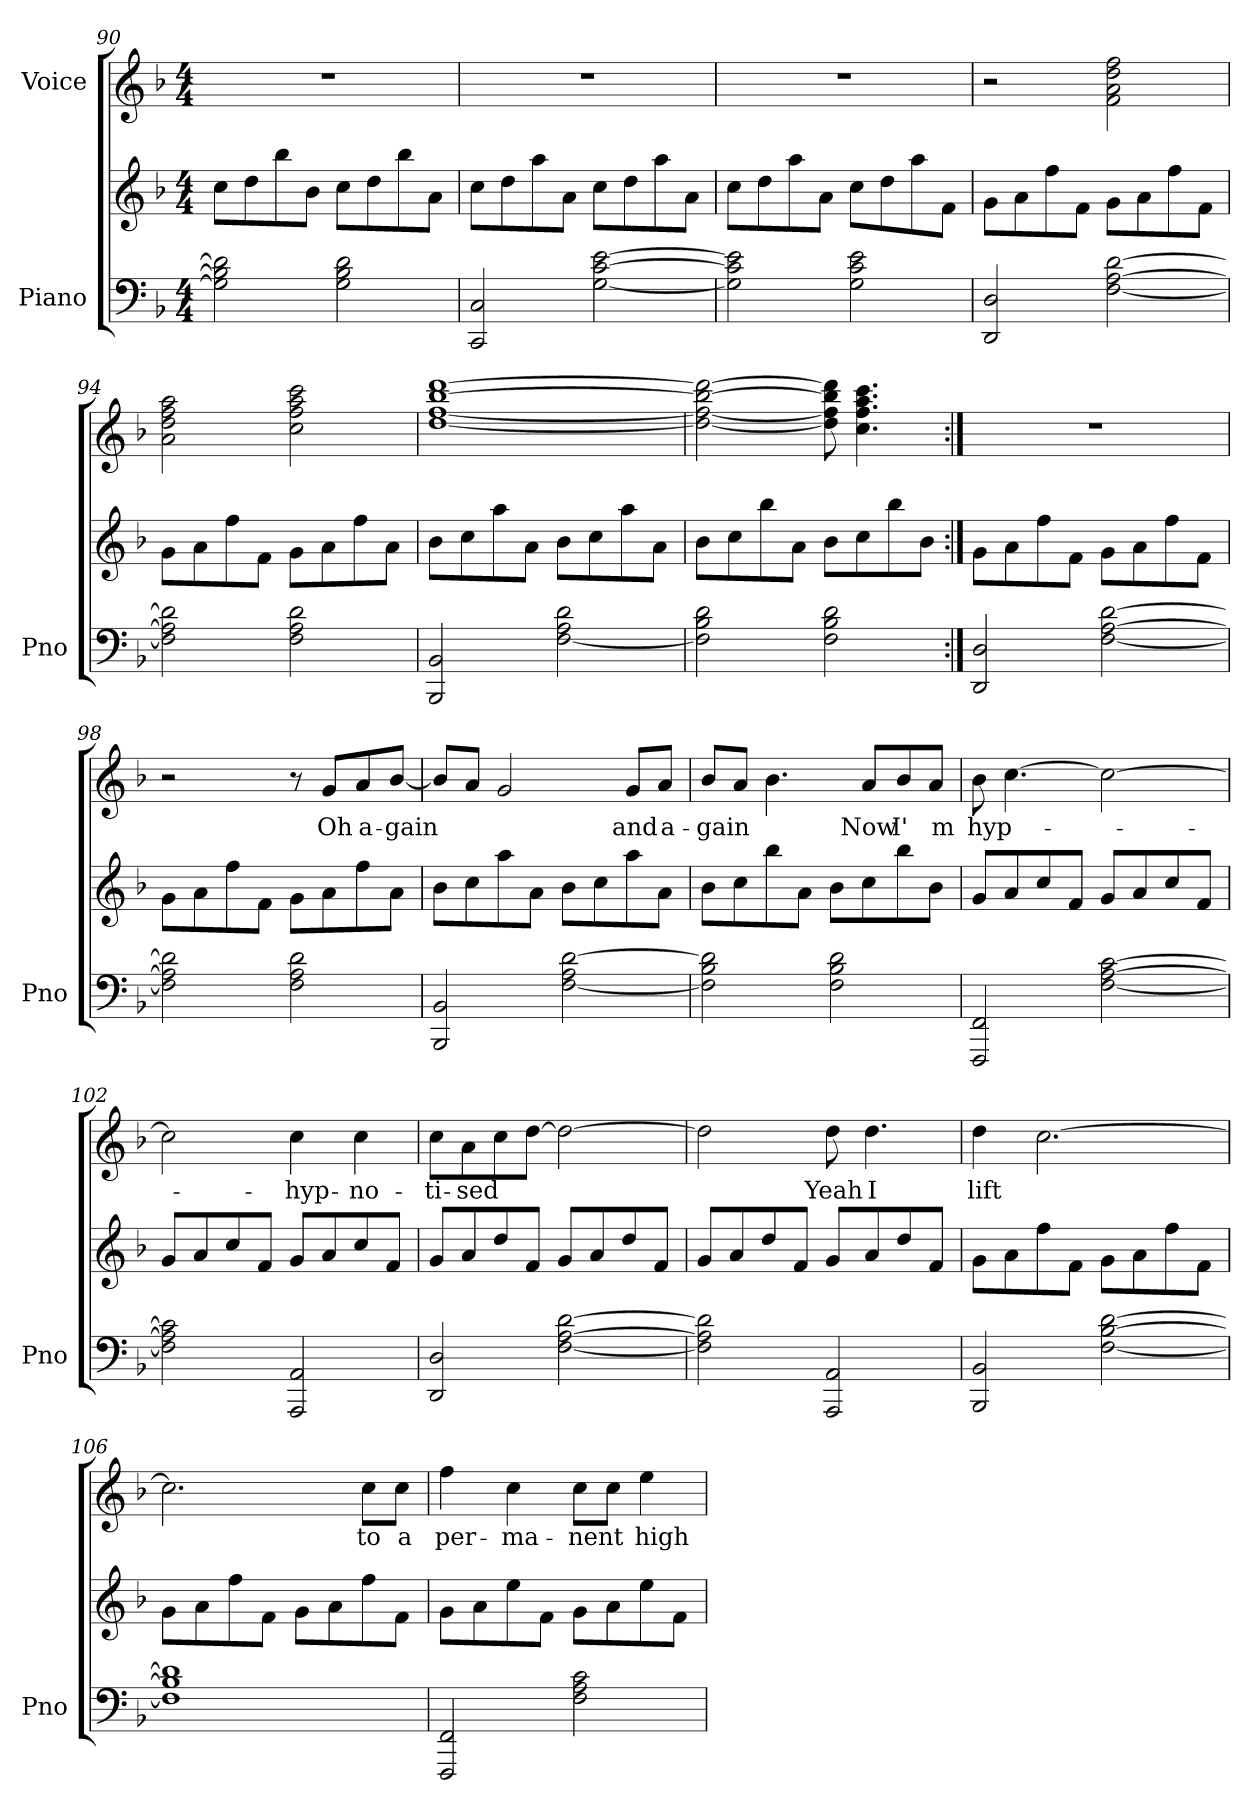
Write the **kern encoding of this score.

**kern	**kern	**kern	**text
*part2	*part2	*part1	*part1
*staff3	*staff2	*staff1	*staff1
*I"Piano	*	*I"Voice	*
*I'Pno	*	*	*
*clefF4	*clefG2	*clefG2	*
*k[b-]	*k[b-]	*k[b-]	*
*M4/4	*M4/4	*M4/4	*
=90	=90	=90	=90
2G\] 2B-\] 2d\]	8cc\L	1r	.
.	8dd\	.	.
.	8bb-\	.	.
.	8b-\J	.	.
2G\ 2B-\ 2d\	8cc\L	.	.
.	8dd\	.	.
.	8bb-\	.	.
.	8a\J	.	.
=91	=91	=91	=91
2CC/ 2C/	8cc\L	1r	.
.	8dd\	.	.
.	8aa\	.	.
.	8a\J	.	.
[2G\ [2c\ [2e\	8cc\L	.	.
.	8dd\	.	.
.	8aa\	.	.
.	8a\J	.	.
!!LO:LB:g=z
=92	=92	=92	=92
2G\] 2c\] 2e\]	8cc\L	1r	.
.	8dd\	.	.
.	8aa\	.	.
.	8a\J	.	.
2G\ 2c\ 2e\	8cc\L	.	.
.	8dd\	.	.
.	8aa\	.	.
.	8f\J	.	.
=93	=93	=93	=93
2DD/ 2D/	8g\L	2r	.
.	8a\	.	.
.	8ff\	.	.
.	8f\J	.	.
[2F\ [2A\ [2d\	8g\L	2f\ 2a\ 2dd\ 2ff\	.
.	8a\	.	.
.	8ff\	.	.
.	8f\J	.	.
=94	=94	=94	=94
2F\] 2A\] 2d\]	8g\L	2a\ 2dd\ 2ff\ 2aa\	.
.	8a\	.	.
.	8ff\	.	.
.	8f\J	.	.
2F\ 2A\ 2d\	8g\L	2cc\ 2ff\ 2aa\ 2ccc\	.
.	8a\	.	.
.	8ff\	.	.
.	8a\J	.	.
=95	=95	=95	=95
2BBB-/ 2BB-/	8b-\L	[1dd [1ff [1bb- [1ddd	.
.	8cc\	.	.
.	8aa\	.	.
.	8a\J	.	.
[2F\ 2A\ 2d\	8b-\L	.	.
.	8cc\	.	.
.	8aa\	.	.
.	8a\J	.	.
=96	=96	=96	=96
2F\] 2B-\ 2d\	8b-\L	2dd\_ 2ff\_ 2bb-\_ 2ddd\_	.
.	8cc\	.	.
.	8bb-\	.	.
.	8a\J	.	.
2F\ 2B-\ 2d\	8b-\L	8dd\] 8ff\] 8bb-\] 8ddd\]	.
.	8cc\	4.cc\ 4.ff\ 4.aa\ 4.ccc\	.
.	8bb-\	.	.
.	8b-\J	.	.
!!LO:LB:g=z
=97:|!	=97:|!	=97:|!	=97:|!
2DD/ 2D/	8g\L	1r	.
.	8a\	.	.
.	8ff\	.	.
.	8f\J	.	.
[2F\ [2A\ [2d\	8g\L	.	.
.	8a\	.	.
.	8ff\	.	.
.	8f\J	.	.
=98	=98	=98	=98
2F\] 2A\] 2d\]	8g\L	2r	.
.	8a\	.	.
.	8ff\	.	.
.	8f\J	.	.
2F\ 2A\ 2d\	8g\L	8r	.
.	8a\	8g/L	Oh
.	8ff\	8a/	a-
.	8a\J	[8b-/J	-gain
=99	=99	=99	=99
2BBB-/ 2BB-/	8b-\L	8b-/L]	.
.	8cc\	8a/J	.
.	8aa\	2g/	.
.	8a\J	.	.
[2F\ 2A\ [2d\	8b-\L	.	.
.	8cc\	.	.
.	8aa\	8g/L	and
.	8a\J	8a/J	a-
=100	=100	=100	=100
2F\] 2B-\ 2d\]	8b-\L	8b-/L	-gain
.	8cc\	8a/J	.
.	8bb-\	4.b-\	.
.	8a\J	.	.
2F\ 2B-\ 2d\	8b-\L	.	.
.	8cc\	8a/L	Now
.	8bb-\	8b-/	I'
.	8b-\J	8a/J	m
!!LO:PB:g=z
=101	=101	=101	=101
2FFF/ 2FF/	8g/L	8b-\	hyp-
.	8a/	[4.cc\	.
.	8cc/	.	.
.	8f/J	.	.
[2F\ [2A\ [2c\	8g/L	2cc\_	.
.	8a/	.	.
.	8cc/	.	.
.	8f/J	.	.
=102	=102	=102	=102
2F\] 2A\] 2c\]	8g/L	2cc\]	.
.	8a/	.	.
.	8cc/	.	.
.	8f/J	.	.
2AAA/ 2AA/	8g/L	4cc\	-hyp-
.	8a/	.	.
.	8cc/	4cc\	-no-
.	8f/J	.	.
=103	=103	=103	=103
2DD/ 2D/	8g/L	8cc\L	-ti-
.	8a/	8a\	-sed
.	8dd/	8cc\	.
.	8f/J	[8dd\J	.
[2F\ [2A\ [2d\	8g/L	2dd\_	.
.	8a/	.	.
.	8dd/	.	.
.	8f/J	.	.
=104	=104	=104	=104
2F\] 2A\] 2d\]	8g/L	2dd\]	.
.	8a/	.	.
.	8dd/	.	.
.	8f/J	.	.
2AAA/ 2AA/	8g/L	8dd\	Yeah
.	8a/	4.dd\	I
.	8dd/	.	.
.	8f/J	.	.
=105	=105	=105	=105
2BBB-/ 2BB-/	8g\L	4dd\	lift
.	8a\	.	.
.	8ff\	[2.cc\	.
.	8f\J	.	.
[2F\ [2B-\ [2d\	8g\L	.	.
.	8a\	.	.
.	8ff\	.	.
.	8f\J	.	.
!!LO:LB:g=z
=106	=106	=106	=106
1F] 1B-] 1d]	8g\L	2.cc\]	.
.	8a\	.	.
.	8ff\	.	.
.	8f\J	.	.
.	8g\L	.	.
.	8a\	.	.
.	8ff\	8cc\L	to
.	8f\J	8cc\J	a
=107	=107	=107	=107
2FFF/ 2FF/	8g\L	4ff\	per-
.	8a\	.	.
.	8ee\	4cc\	-ma-
.	8f\J	.	.
2F\ 2A\ 2c\	8g\L	8cc\L	-nent
.	8a\	8cc\J	.
.	8ee\	4ee\	high
.	8f\J	.	.
=	=	=	=
*-	*-	*-	*-
